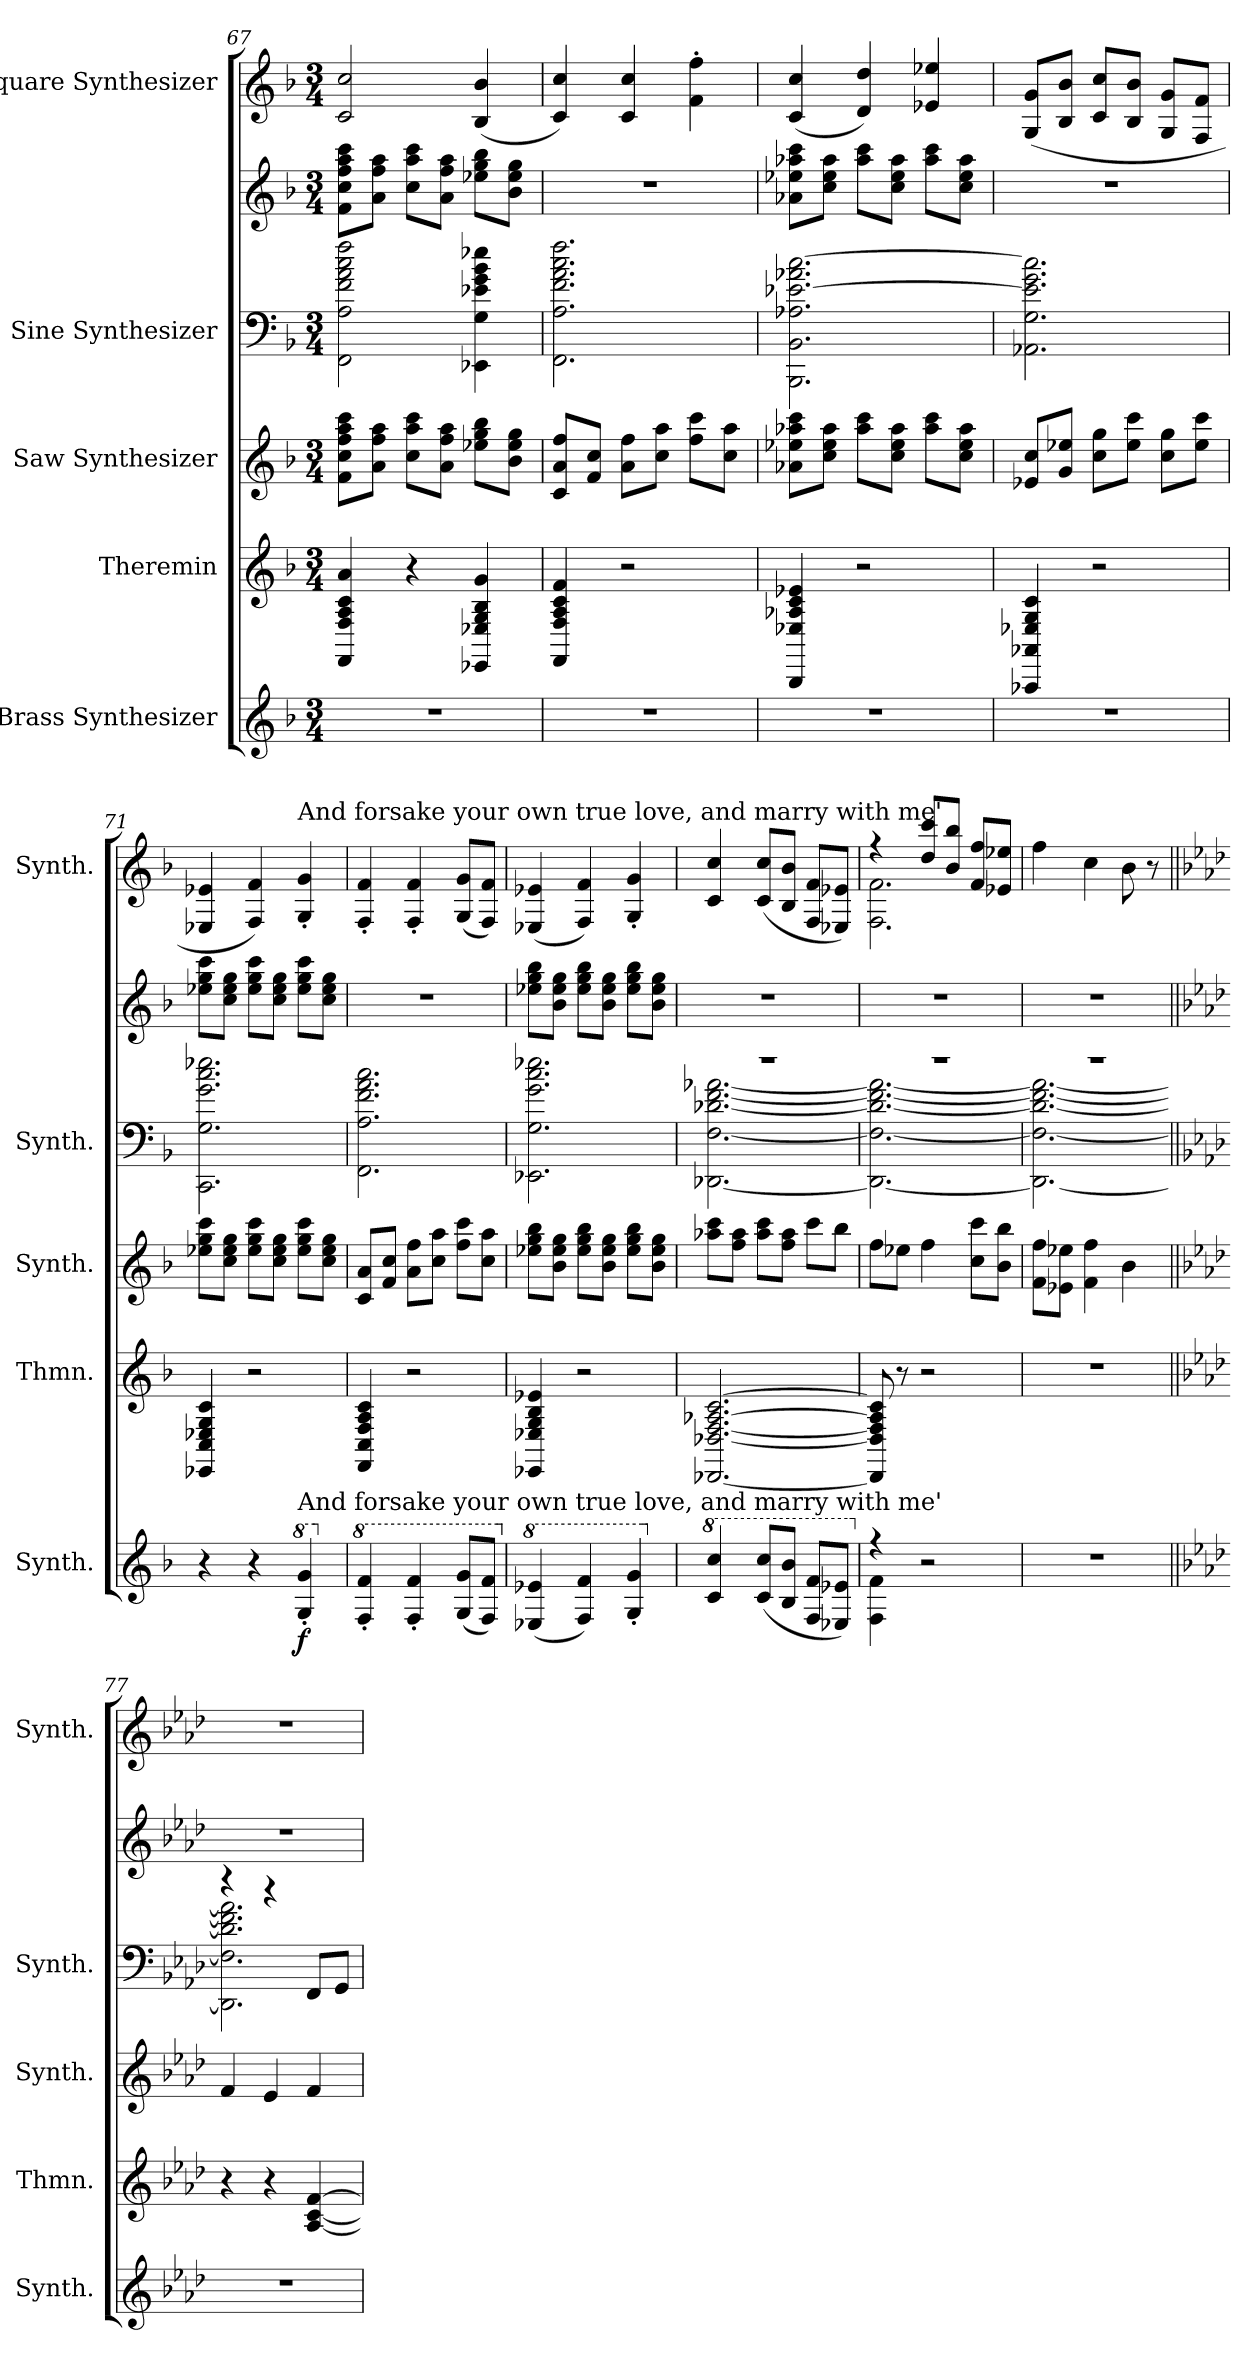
**kern	**dynam	**kern	**kern	**dynam	**kern	**kern	**dynam	**kern
*part5	*part5	*part4	*part3	*part3	*part2	*part2	*part2	*part1
*staff6	*staff6	*staff5	*staff4	*staff4	*staff3	*staff2	*staff2/3	*staff1
*I"Brass Synthesizer	*	*I"Theremin	*I"Saw Synthesizer	*	*I"Sine Synthesizer	*	*	*I"Square Synthesizer
*I'Synth.	*	*I'Thmn.	*I'Synth.	*	*I'Synth.	*	*	*I'Synth.
*clefG2	*	*clefG2	*clefG2	*	*clefF4	*clefG2	*	*clefG2
*k[b-]	*	*k[b-]	*k[b-]	*	*k[b-]	*k[b-]	*	*k[b-]
*M3/4	*	*M3/4	*M3/4	*	*M3/4	*M3/4	*	*M3/4
=67	=67	=67	=67	=67	=67	=67	=67	=67
!	!	!	!	!LO:DY:b	!	!	!LO:DY:b	!
2.r	.	4FF/ 4F/ 4A/ 4c/ 4a/	8f\ 8cc\ 8ff\ 8aa\ 8ccc\L	other-dynamics	2FF\ 2A\ 2f\ 2a\ 2cc\ 2ff\	8f\ 8cc\ 8ff\ 8aa\ 8ccc\L	other-dynamics	2c/ 2cc/
.	.	.	8a\ 8ff\ 8aa\J	.	.	8a\ 8ff\ 8aa\J	.	.
.	.	4r	8cc\ 8aa\ 8ccc\L	.	.	8cc\ 8aa\ 8ccc\L	.	.
.	.	.	8a\ 8ff\ 8aa\J	.	.	8a\ 8ff\ 8aa\J	.	.
.	.	4EE-X/ 4E-X/ 4G/ 4B-/ 4g/	8ee-X\ 8gg\ 8bb-\L	.	4EE-X\ 4G\ 4e-X\ 4g\ 4b-\ 4ee-X\	8ee-X\ 8gg\ 8bb-\L	.	(<4B-/ 4b-/
.	.	.	8b-\ 8ee-\ 8gg\J	.	.	8b-\ 8ee-\ 8gg\J	.	.
=68	=68	=68	=68	=68	=68	=68	=68	=68
!	!	!	!	!LO:DY:b	!	!	!	!
2.r	.	4FF/ 4F/ 4A/ 4c/ 4f/	8c/ 8a/ 8ff/L	other-dynamics	2.FF\ 2.A\ 2.f\ 2.a\ 2.cc\ 2.ff\	2.r	.	4c/ 4cc/)
.	.	.	8f/ 8cc/J	.	.	.	.	.
.	.	2r	8a\ 8ff\L	.	.	.	.	4c/ 4cc/
.	.	.	8cc\ 8aa\J	.	.	.	.	.
!	!	!	!	!LO:DY:b	!	!	!	!
.	.	.	8ff\ 8ccc\L	other-dynamics	.	.	.	4f\' 4ff\'
.	.	.	8cc\ 8aa\J	.	.	.	.	.
=69	=69	=69	=69	=69	=69	=69	=69	=69
!	!	!	!	!LO:DY:b	!	!	!LO:DY:b	!
2.r	.	4BBB-/ 4E-X/ 4A-X/ 4c/ 4e-X/	8a-X\ 8ee-X\ 8aa-X\ 8ccc\L	other-dynamics	2.BBB-\ 2.BB-\ 2.A-X\ [2.e-X\ 2.a-X\ [2.cc\	8a-X\ 8ee-X\ 8aa-X\ 8ccc\L	other-dynamics	(<4c/ 4cc/
.	.	.	8cc\ 8ee-\ 8aa-\J	.	.	8cc\ 8ee-\ 8aa-\J	.	.
.	.	2r	8aa-\ 8ccc\L	.	.	8aa-\ 8ccc\L	.	4d/ 4dd/)
.	.	.	8cc\ 8ee-\ 8aa-\J	.	.	8cc\ 8ee-\ 8aa-\J	.	.
.	.	.	8aa-\ 8ccc\L	.	.	8aa-\ 8ccc\L	.	4e-X/ 4ee-X/
.	.	.	8cc\ 8ee-\ 8aa-\J	.	.	8cc\ 8ee-\ 8aa-\J	.	.
!!LO:PB:g=z
=70	=70	=70	=70	=70	=70	=70	=70	=70
!	!	!	!	!LO:DY:b	!	!	!	!
2.r	.	4AAA-X/ 4AA-X/ 4E-X/ 4G/ 4c/	8e-X/ 8cc/L	other-dynamics	2.AA-X\ 2.G\ 2.e-\] 2.g\ 2.cc\]	2.r	.	(>8G/ 8g/L
.	.	.	8g/ 8ee-X/J	.	.	.	.	8B-/ 8b-/J
.	.	2r	8cc\ 8gg\L	.	.	.	.	8c/ 8cc/L
.	.	.	8ee-\ 8ccc\J	.	.	.	.	8B-/ 8b-/J
!	!	!	!	!LO:DY:b	!	!	!	!
.	.	.	8cc\ 8gg\L	other-dynamics	.	.	.	8G/ 8g/L
.	.	.	8ee-\ 8ccc\J	.	.	.	.	8F/ 8f/J
=71	=71	=71	=71	=71	=71	=71	=71	=71
!	!	!	!	!LO:DY:b	!	!	!LO:DY:b	!
4r	.	4EE-X/ 4C/ 4E-X/ 4G/ 4c/	8ee-X\ 8gg\ 8ccc\L	other-dynamics	2.CC\ 2.G\ 2.g\ 2.cc\ 2.ee-X\	8ee-X\ 8gg\ 8ccc\L	other-dynamics	4E-X/ 4e-X/
.	.	.	8cc\ 8ee-\ 8gg\J	.	.	8cc\ 8ee-\ 8gg\J	.	.
4r	.	2r	8ee-\ 8gg\ 8ccc\L	.	.	8ee-\ 8gg\ 8ccc\L	.	4F/ 4f/)
.	.	.	8cc\ 8ee-\ 8gg\J	.	.	8cc\ 8ee-\ 8gg\J	.	.
*8va	*	*	*	*	*	*	*	*
!	!	!	!	!	!	!	!	!LO:TX:a:t=And forsake your own true love, and marry with me'
!LO:TX:a:t=And forsake your own true love, and marry with me'	!	!	!	!	!	!	!	!
!	!LO:DY:b	!	!	!	!	!	!	!
4g/' 4gg/'	f	.	8ee-\ 8gg\ 8ccc\L	.	.	8ee-\ 8gg\ 8ccc\L	.	4G/' 4g/'
.	.	.	8cc\ 8ee-\ 8gg\J	.	.	8cc\ 8ee-\ 8gg\J	.	.
=72	=72	=72	=72	=72	=72	=72	=72	=72
*X8va	*	*	*	*	*	*	*	*
*8va	*	*	*	*	*	*	*	*
!	!	!	!	!LO:DY:b	!	!	!	!
4f/' 4ff/'	.	4FF/ 4C/ 4F/ 4A/ 4c/	8c/ 8a/L	other-dynamics	2.FF\ 2.A\ 2.f\ 2.a\ 2.cc\	2.r	.	4F/' 4f/'
.	.	.	8f/ 8cc/J	.	.	.	.	.
4f/' 4ff/'	.	2r	8a\ 8ff\L	.	.	.	.	4F/' 4f/'
.	.	.	8cc\ 8aa\J	.	.	.	.	.
!	!	!	!	!LO:DY:b	!	!	!	!
(<8g/ 8gg/L	.	.	8ff\ 8ccc\L	other-dynamics	.	.	.	(<8G/ 8g/L
8f/ 8ff/J)	.	.	8cc\ 8aa\J	.	.	.	.	8F/ 8f/J)
=73	=73	=73	=73	=73	=73	=73	=73	=73
*X8va	*	*	*	*	*	*	*	*
*8va	*	*	*	*	*	*	*	*
!	!	!	!	!LO:DY:b	!	!	!LO:DY:b	!
(<4e-X/ 4ee-X/	.	4EE-X/ 4E-X/ 4G/ 4B-/ 4e-X/	8ee-X\ 8gg\ 8bb-\L	other-dynamics	2.EE-X\ 2.G\ 2.g\ 2.cc\ 2.ee-X\	8ee-X\ 8gg\ 8bb-\L	other-dynamics	(<4E-X/ 4e-X/
.	.	.	8b-\ 8ee-\ 8gg\J	.	.	8b-\ 8ee-\ 8gg\J	.	.
4f/ 4ff/)	.	2r	8ee-\ 8gg\ 8bb-\L	.	.	8ee-\ 8gg\ 8bb-\L	.	4F/ 4f/)
.	.	.	8b-\ 8ee-\ 8gg\J	.	.	8b-\ 8ee-\ 8gg\J	.	.
4g/' 4gg/'	.	.	8ee-\ 8gg\ 8bb-\L	.	.	8ee-\ 8gg\ 8bb-\L	.	4G/' 4g/'
.	.	.	8b-\ 8ee-\ 8gg\J	.	.	8b-\ 8ee-\ 8gg\J	.	.
=74	=74	=74	=74	=74	=74	=74	=74	=74
*X8va	*	*	*	*	*	*	*	*
*8va	*	*	*	*	*	*	*	*
*	*	*	*	*	*	*	*	*MM150
*	*	*	*	*	*^	*	*	*
4cc/ 4ccc/	.	[2.DD-X/ [2.D-X/ [2.F/ [2.A-X/ [2.c/	8aa-X\ 8ccc\L	.	2.r	[2.DD-X\ [2.F\ [2.d-X\ [2.f\ [2.a-X\	2.r	.	4c/ 4cc/
.	.	.	8ff\ 8aa-\J	.	.	.	.	.	.
*	*	*	*	*	*	*	*	*	*MM140
(<8cc/ 8ccc/L	.	.	8aa-\ 8ccc\L	.	.	.	.	.	(<8c/ 8cc/L
8b-/ 8bb-/J	.	.	8ff\ 8aa-\J	.	.	.	.	.	8B-/ 8b-/J
*	*	*	*	*	*	*	*	*	*MM130
8f/ 8ff/L	.	.	8ccc\L	.	.	.	.	.	8F/ 8f/L
8e-X/ 8ee-X/J)	.	.	8bb-\J	.	.	.	.	.	8E-X/ 8e-X/J)
!!LO:PB:g=z
=75	=75	=75	=75	=75	=75	=75	=75	=75	=75
*X8va	*	*	*	*	*	*	*	*	*
*8va	*	*	*	*	*	*	*	*	*
*	*	*	*	*	*	*	*	*	*MM120
*^	*	*	*	*	*	*	*	*	*^
4r	4f\ 4ff\	.	8DD-/] 8D-/] 8F/] 8A-/] 8c/]	8ff\L	.	2.r	2.DD-\_ 2.F\_ 2.d-\_ 2.f\_ 2.a-\_	2.r	.	4r	2.F\ 2.f\
.	.	.	8r	8ee-X\J	.	.	.	.	.	.	.
*	*	*	*	*	*	*	*	*	*	*MM110	*
2r	2ryy	.	2r	4ff\	.	.	.	.	.	8dd/ 8ccc/L	.
.	.	.	.	.	.	.	.	.	.	8b-/ 8bb-/J	.
*	*	*	*	*	*	*	*	*	*	*MM100	*
.	.	.	.	8cc\ 8ccc\L	.	.	.	.	.	8f/ 8ff/L	.
.	.	.	.	8b-\ 8bb-\J	.	.	.	.	.	8e-X/ 8ee-X/J	.
*v	*v	*	*	*	*	*	*	*	*	*v	*v
=76	=76	=76	=76	=76	=76	=76	=76	=76	=76
*X8va	*	*	*	*	*	*	*	*	*
*	*	*	*	*	*	*	*	*	*MM90
2.r	.	2.r	8f\ 8ff\L	.	2.r	2.DD-\_ 2.F\_ 2.d-\_ 2.f\_ 2.a-\_	2.r	.	4ff\
.	.	.	8e-X\ 8ee-X\J	.	.	.	.	.	.
*	*	*	*	*	*	*	*	*	*MM80
.	.	.	4f\ 4ff\	.	.	.	.	.	4cc\
.	.	.	4b-\	.	.	.	.	.	8b-\
.	.	.	.	.	.	.	.	.	8r
=77||	=77||	=77||	=77||	=77||	=77||	=77||	=77||	=77||	=77||
*k[b-e-a-d-]	*	*k[b-e-a-d-]	*k[b-e-a-d-]	*	*k[b-e-a-d-]	*	*k[b-e-a-d-]	*	*k[b-e-a-d-]
2.r	.	4r	4f/	.	4r	2.DD-\] 2.F\] 2.d-\] 2.f\] 2.a-\]	2.r	.	2.r
.	.	4r	4e-/	.	4r	.	.	.	.
!	!	!	!	!	!	!	!	!LO:DY:b=2	!
.	.	[4A-/ [4c/ [4f/	4f/	.	8FF/L	.	.	other-dynamics	.
.	.	.	.	.	8GG/J	.	.	.	.
*	*	*	*	*	*v	*v	*	*	*
=	=	=	=	=	=	=	=	=
*-	*-	*-	*-	*-	*-	*-	*-	*-
